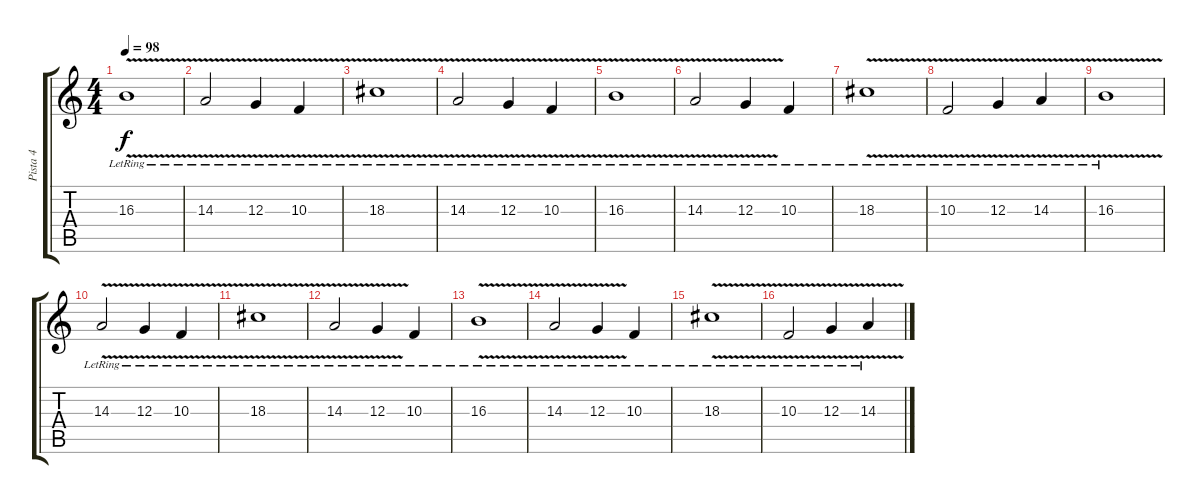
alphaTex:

\track ("Pista 4" "Pista 4") {instrument electricpiano1}
\staff {score tabs}
\tuning (E4 B3 G3 D3 A2 E2) {hide}
\ts (4 4)
\tempo 98
\clef g2
\ks c
16.3{v lr}.1{dy f} |
14.3{v lr}.2 12.3{v lr}.4 10.3{v lr}.4 |
18.3{v lr}.1 |
14.3{v lr}.2 12.3{v lr}.4 10.3{v lr}.4 |
16.3{v lr}.1 |
14.3{v lr}.2 12.3{v lr}.4 10.3{lr}.4 |
18.3{v lr}.1 |
10.3{v lr}.2 12.3{v lr}.4 14.3{v lr}.4 |
16.3{v lr}.1 |
14.3{v lr}.2 12.3{v lr}.4 10.3{v lr}.4 |
18.3{v lr}.1 |
14.3{v lr}.2 12.3{v lr}.4 10.3{lr}.4 |
16.3{v lr}.1 |
14.3{v lr}.2 12.3{v lr}.4 10.3{lr}.4 |
18.3{v lr}.1 |
10.3{v lr}.2 12.3{v lr}.4 14.3{v lr}.4
